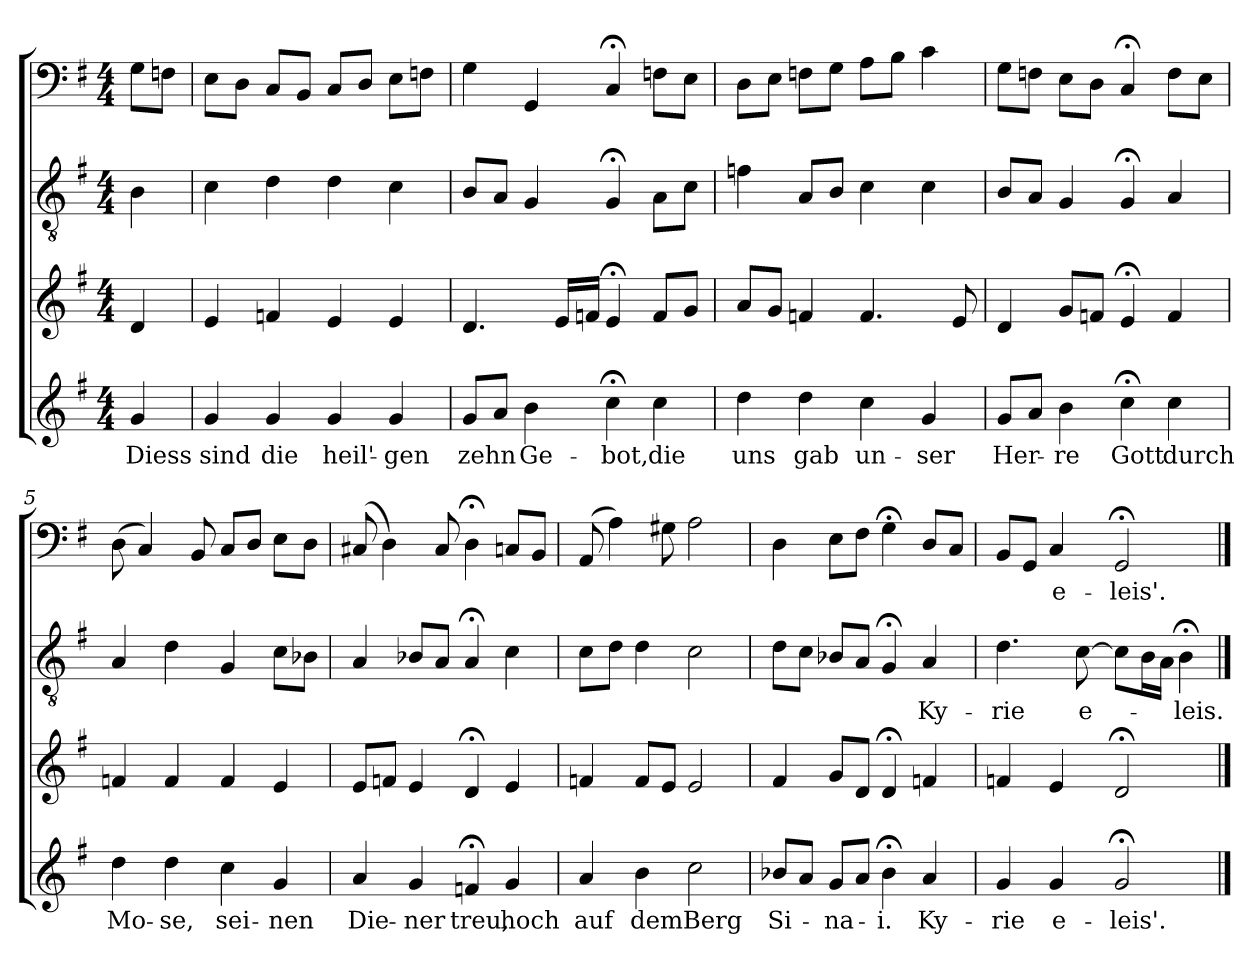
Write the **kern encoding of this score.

**kern	**text	**kern	**kern	**text	**kern	**text
*part4	*part4	*part3	*part2	*part2	*part1	*part1
*staff4	*staff4	*staff3	*staff2	*staff2	*staff1	*staff1
*clefG2	*	*clefG2	*clefGv2	*	*clefF4	*
*k[f#]	*	*k[f#]	*k[f#]	*	*k[f#]	*
*G:	*	*G:	*G:	*	*G:	*
*M4/4	*	*M4/4	*M4/4	*	*M4/4	*
=	=	=	=	=	=	=
4g/	Diess	4d/	4B\	.	8G\L	.
.	.	.	.	.	8Fn\J	.
=1	=1	=1	=1	=1	=1	=1
4g/	sind	4e/	4c\	.	8E\L	.
.	.	.	.	.	8D\J	.
4g/	die	4fn/	4d\	.	8C/L	.
.	.	.	.	.	8BB/J	.
4g/	heil'-	4e/	4d\	.	8C/L	.
.	.	.	.	.	8D/J	.
4g/	-gen	4e/	4c\	.	8E\L	.
.	.	.	.	.	8Fn\J	.
=2	=2	=2	=2	=2	=2	=2
8g/L	zehn	4.d/	8B/L	.	4G\	.
8a/J	.	.	8A/J	.	.	.
4b\	Ge-	.	4G/	.	4GG/	.
.	.	16e/LL	.	.	.	.
.	.	16fn/JJ	.	.	.	.
4cc;<\	-bot,	4e;</	4G;</	.	4C;</	.
4cc\	die	8f/L	8A\L	.	8Fn\L	.
.	.	8g/J	8c\J	.	8E\J	.
=3	=3	=3	=3	=3	=3	=3
4dd\	uns	8a/L	4fn\	.	8D\L	.
.	.	8g/J	.	.	8E\J	.
4dd\	gab	4fn/	8A/L	.	8Fn\L	.
.	.	.	8B/J	.	8G\J	.
4cc\	un-	4.f/	4c\	.	8A\L	.
.	.	.	.	.	8B\J	.
4g/	-ser	.	4c\	.	4c\	.
.	.	8e/	.	.	.	.
=4	=4	=4	=4	=4	=4	=4
8g/L	Her-	4d/	8B/L	.	8G\L	.
8a/J	.	.	8A/J	.	8Fn\J	.
4b\	-re	8g/L	4G/	.	8E\L	.
.	.	8fn/J	.	.	8D\J	.
4cc;<\	Gott	4e;</	4G;</	.	4C;</	.
4cc\	durch	4f/	4A/	.	8F\L	.
.	.	.	.	.	8E\J	.
=5	=5	=5	=5	=5	=5	=5
4dd\	Mo-	4fn/	4A/	.	(8D\	.
.	.	.	.	.	4C/)	.
4dd\	-se,	4f/	4d\	.	.	.
.	.	.	.	.	8BB/	.
4cc\	sei-	4f/	4G/	.	8C/L	.
.	.	.	.	.	8D/J	.
4g/	-nen	4e/	8c\L	.	8E\L	.
.	.	.	8B-X\J	.	8D\J	.
=6	=6	=6	=6	=6	=6	=6
4a/	Die-	8e/L	4A/	.	(8C#X/	.
.	.	8fn/J	.	.	4D\)	.
4g/	-ner	4e/	8B-X/L	.	.	.
.	.	.	8A/J	.	8C#/	.
4fn;</	treu,	4d;</	4A;</	.	4D;<\	.
4g/	hoch	4e/	4c\	.	8Cn/L	.
.	.	.	.	.	8BB/J	.
=7	=7	=7	=7	=7	=7	=7
4a/	auf	4fn/	8c\L	.	(8AA/	.
.	.	.	8d\J	.	4A\)	.
4b\	dem	8f/L	4d\	.	.	.
.	.	8e/J	.	.	8G#X\	.
2cc\	Berg	2e/	2c\	.	2A\	.
=8	=8	=8	=8	=8	=8	=8
8b-X/L	Si-	4f#/	8d\L	.	4D\	.
8a/J	.	.	8c\J	.	.	.
8g/L	-na-	8g/L	8B-X/L	.	8E\L	.
8a/J	.	8d/J	8A/J	.	8F#\J	.
4b-;<\	-i.	4d;</	4G;</	.	4G;<\	.
4a/	Ky-	4fn/	4A/	Ky-	8D/L	.
.	.	.	.	.	8C/J	.
=9	=9	=9	=9	=9	=9	=9
4g/	-rie	4fn/	4.d\	-rie	8BB/L	.
.	.	.	.	.	8GG/J	.
4g/	e-	4e/	.	.	4C/	e-
.	.	.	[8c\	e-	.	.
2g;</	-leis'.	2d;</	8c\L]	.	2GG;</	-leis'.
.	.	.	16B\L	.	.	.
.	.	.	16A\JJ	.	.	.
.	.	.	4B;<\	-leis.	.	.
==	==	==	==	==	==	==
*-	*-	*-	*-	*-	*-	*-
